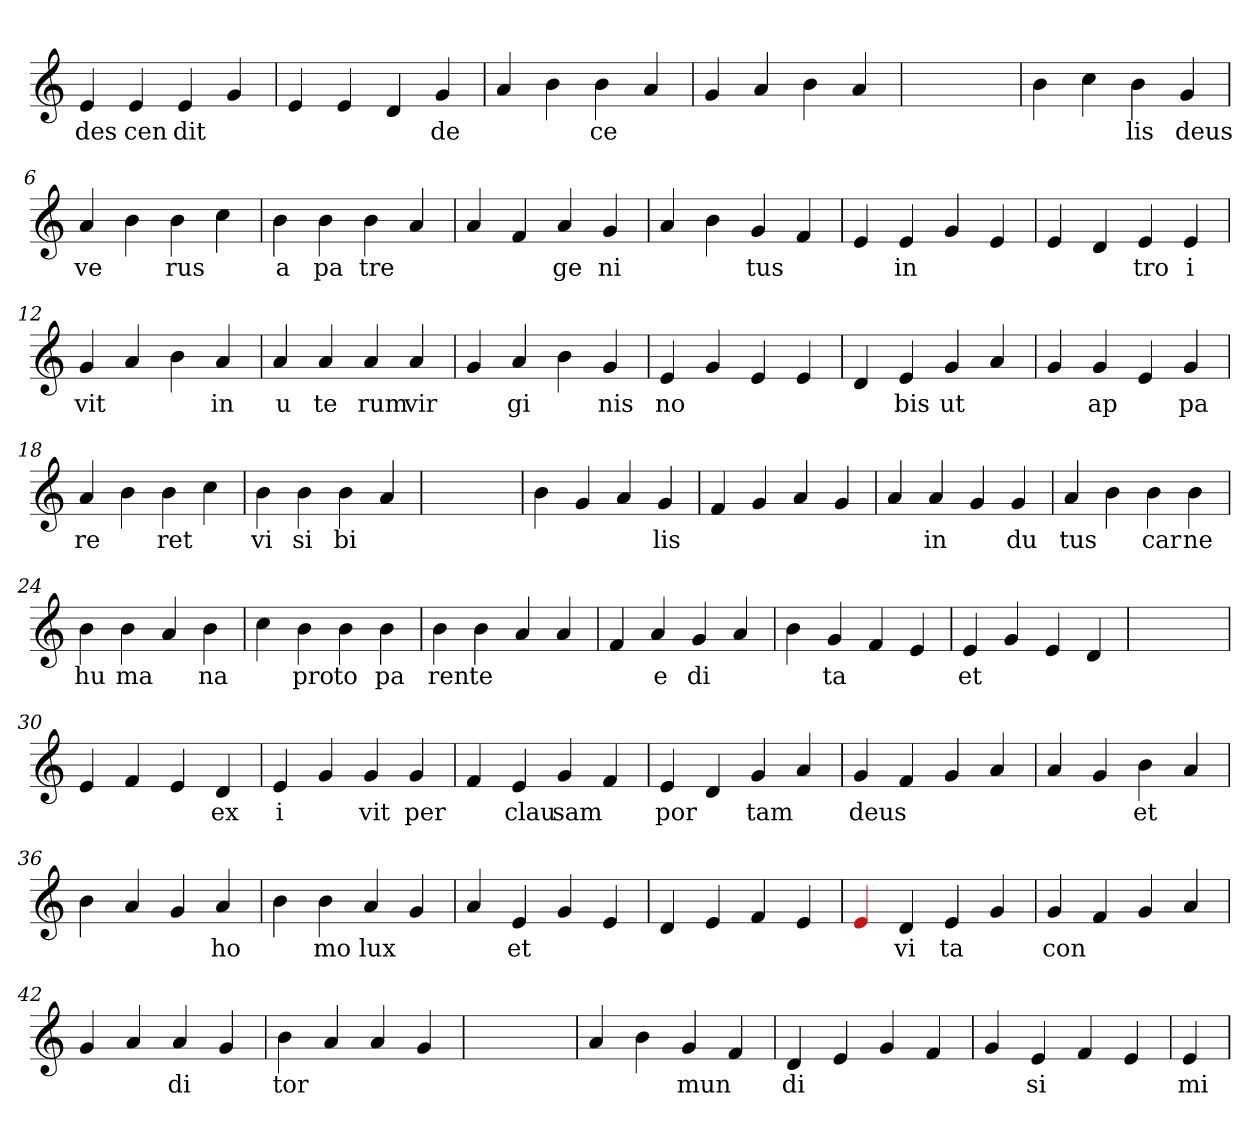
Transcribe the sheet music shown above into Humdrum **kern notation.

**kern	**text
*part1	*part1
*staff1	*staff1
*clefG2	*
=1	=1
4e	des
4e	cen
4e	dit
4g	.
=2	=2
4e	.
4e	.
4d	.
4g	de
=3	=3
4a	.
4b	.
4b	ce
4a	.
=4	=4
4g	.
4a	.
4b	.
4a	.
=5	=5
1ryy	.
=5	=5
4b	.
4cc	.
4b	lis
4g	deus
=6	=6
4a	ve
4b	.
4b	rus
4cc	.
=7	=7
4b	a
4b	pa
4b	tre
4a	.
=8	=8
4a	.
4f	.
4a	ge
4g	ni
=9	=9
4a	.
4b	.
4g	tus
4f	.
=10	=10
4e	.
4e	in
4g	.
4e	.
=11	=11
4e	.
4d	.
4e	tro
4e	i
=12	=12
4g	vit
4a	.
4b	.
4a	in
=13	=13
4a	u
4a	te
4a	rum
4a	vir
=14	=14
4g	.
4a	gi
4b	.
4g	nis
=15	=15
4e	no
4g	.
4e	.
4e	.
=16	=16
4d	.
4e	bis
4g	ut
4a	.
=17	=17
4g	.
4g	ap
4e	.
4g	pa
=18	=18
4a	re
4b	.
4b	ret
4cc	.
=19	=19
4b	vi
4b	si
4b	bi
4a	.
=20	=20
1ryy	.
=20	=20
4b	.
4g	.
4a	.
4g	lis
=21	=21
4f	.
4g	.
4a	.
4g	.
=22	=22
4a	.
4a	in
4g	.
4g	du
=23	=23
4a	tus
4b	.
4b	car
4b	ne
=24	=24
4b	hu
4b	ma
4a	.
4b	na
=25	=25
4cc	.
4b	pro
4b	to
4b	pa
=26	=26
4b	ren
4b	te
4a	.
4a	.
=27	=27
4f	.
4a	e
4g	di
4a	.
=28	=28
4b	.
4g	ta
4f	.
4e	.
=29	=29
4e	et
4g	.
4e	.
4d	.
=30	=30
1ryy	.
=30	=30
4e	.
4f	.
4e	.
4d	ex
=31	=31
4e	i
4g	.
4g	vit
4g	per
=32	=32
4f	.
4e	clau
4g	sam
4f	.
=33	=33
4e	por
4d	.
4g	tam
4a	.
=34	=34
4g	deus
4f	.
4g	.
4a	.
=35	=35
4a	.
4g	.
4b	et
4a	.
=36	=36
4b	.
4a	.
4g	.
4a	ho
=37	=37
4b	.
4b	mo
4a	lux
4g	.
=38	=38
4a	.
4e	et
4g	.
4e	.
=39	=39
4d	.
4e	.
4f	.
4e	.
=40	=40
4Re	.
4d	vi
4e	ta
4g	.
=41	=41
4g	con
4f	.
4g	.
4a	.
=42	=42
4g	.
4a	.
4a	di
4g	.
=43	=43
4b	tor
4a	.
4a	.
4g	.
=44	=44
1ryy	.
=44	=44
4a	.
4b	.
4g	mun
4f	.
=45	=45
4d	di
4e	.
4g	.
4f	.
=46	=46
4g	.
4e	si
4f	.
4e	.
=47	=47
4e	mi
=	=
*-	*-
